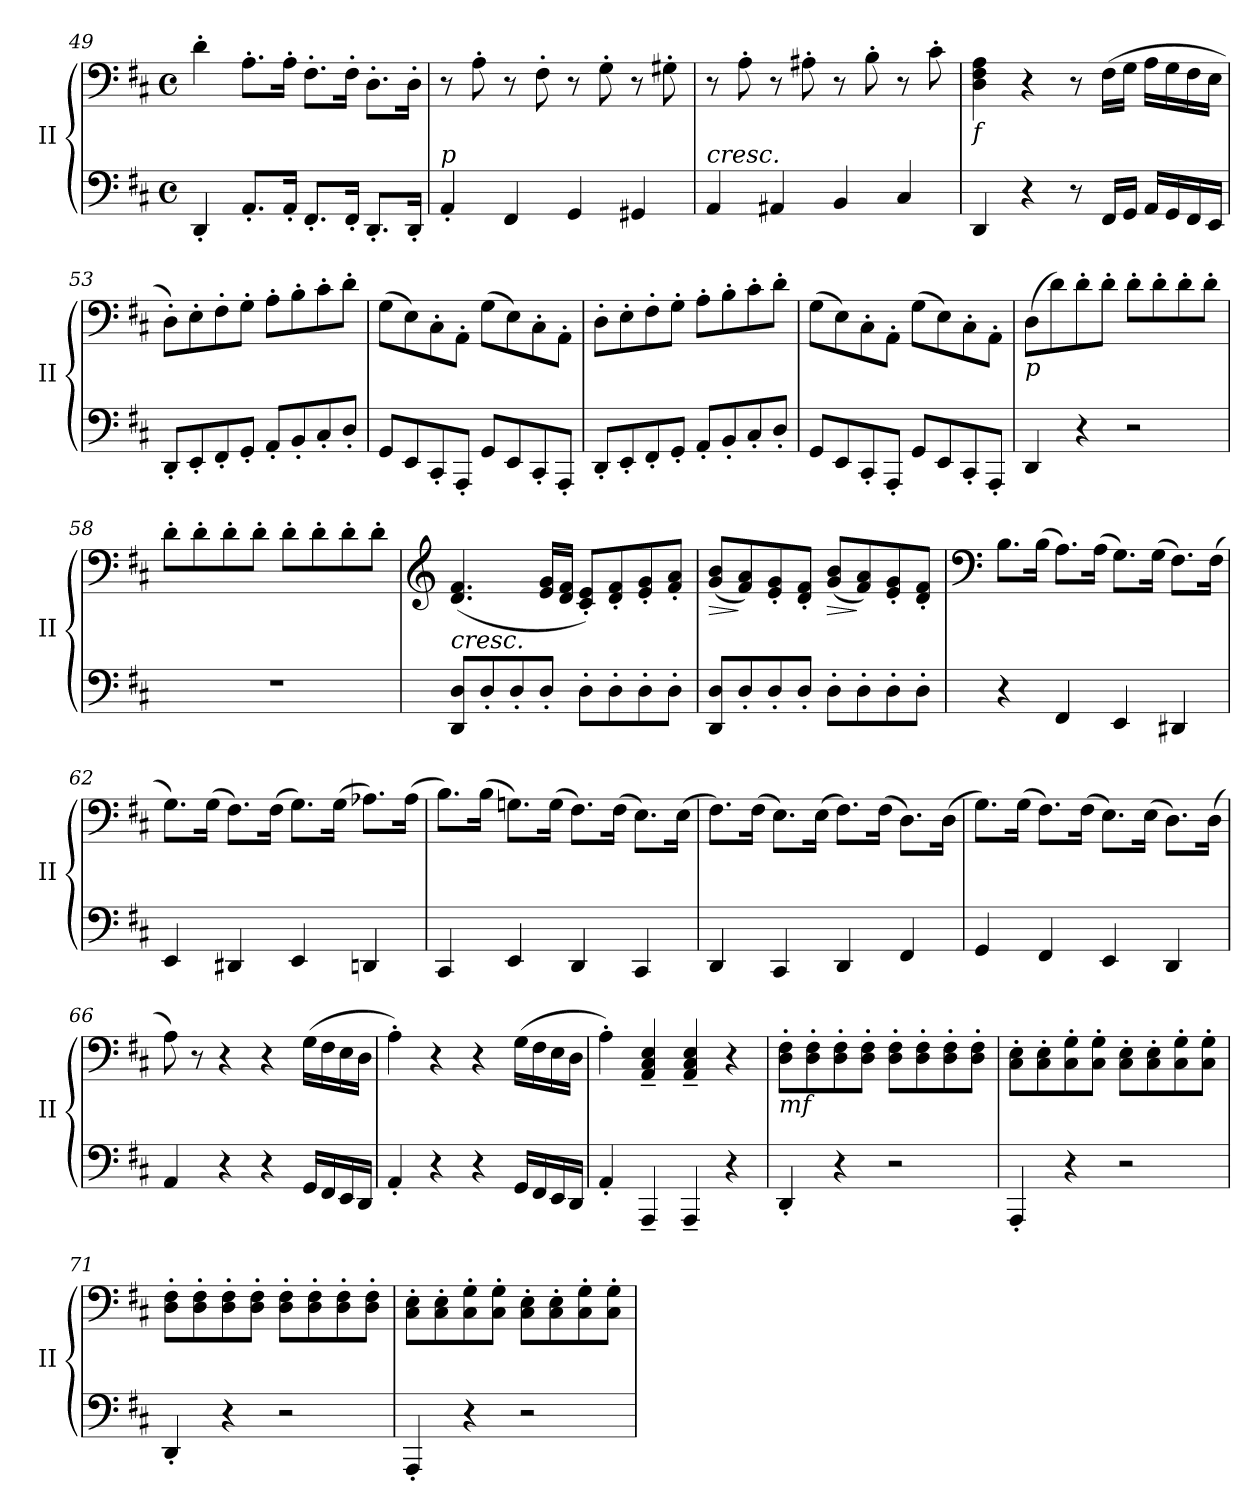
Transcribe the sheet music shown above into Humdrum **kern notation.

**kern	**kern	**dynam
*part1	*part1	*part1
*staff2	*staff1	*staff1/2
*I"II	*	*
*I'II	*	*
*clefF4	*clefF4	*
*k[f#c#]	*k[f#c#]	*
*M4/4	*M4/4	*
*met(c)	*met(c)	*
=49	=49	=49
4DD'/	4d'\	.
8.AA'/L	8.A'\L	.
16AA'/Jk	16A'\Jk	.
8.FF#'/L	8.F#'\L	.
16FF#'/Jk	16F#'\Jk	.
8.DD'/L	8.D'\L	.
16DD'/Jk	16D'\Jk	.
=50	=50	=50
!LO:TX:a:i:t=p	!	!
4AA'/	8r	.
.	8A'\	.
4FF#/	8r	.
.	8F#'\	.
4GG/	8r	.
.	8G'\	.
4GG#X/	8r	.
.	8G#X'\	.
=51	=51	=51
!LO:TX:a:i:t=cresc.	!	!
4AA/	8r	.
.	8A'\	.
4AA#X/	8r	.
.	8A#X'\	.
4BB/	8r	.
.	8B'\	.
4C#/	8r	.
.	8c#'\	.
!!LO:LB:g=z
=52	=52	=52
!	!LO:TX:b:i:t=f	!
4DD/	4D\ 4F#\ 4A\	.
4r	4r	.
8r	8r	.
16FF#/LL	(>16F#\LL	.
16GG/JJ	16G\JJ	.
16AA/LL	16A\LL	.
16GG/	16G\	.
16FF#/	16F#\	.
16EE/JJ	16E\JJ	.
=53	=53	=53
8DD'/L	8D'\L)	.
8EE'/	8E'\	.
8FF#'/	8F#'\	.
8GG'/J	8G'\J	.
8AA'/L	8A'\L	.
8BB'/	8B'\	.
8C#'/	8c#'\	.
8D'/J	8d'\J	.
=54	=54	=54
8GG/L	(>8G\L	.
8EE/	8E\)	.
8CC#'/	8C#'\	.
8AAA'/J	8AA'\J	.
8GG/L	(>8G\L	.
8EE/	8E\)	.
8CC#'/	8C#'\	.
8AAA'/J	8AA'\J	.
=55	=55	=55
8DD'/L	8D'\L	.
8EE'/	8E'\	.
8FF#'/	8F#'\	.
8GG'/J	8G'\J	.
8AA'/L	8A'\L	.
8BB'/	8B'\	.
8C#'/	8c#'\	.
8D'/J	8d'\J	.
!!LO:LB:g=z
=56	=56	=56
8GG/L	(>8G\L	.
8EE/	8E\)	.
8CC#'/	8C#'\	.
8AAA'/J	8AA'\J	.
8GG/L	(>8G\L	.
8EE/	8E\)	.
8CC#'/	8C#'\	.
8AAA'/J	8AA'\J	.
=57	=57	=57
!	!LO:TX:b:i:t=p	!
4DD/	(>8D\L	.
.	8d\)	.
4r	8d'\	.
.	8d'\J	.
2r	8d'\L	.
.	8d'\	.
.	8d'\	.
.	8d'\J	.
=58	=58	=58
1r	8d'\L	.
.	8d'\	.
.	8d'\	.
.	8d'\J	.
.	8d'\L	.
.	8d'\	.
.	8d'\	.
.	8d'\J	.
=59	=59	=59
*	*clefG2	*
!	!LO:TX:b:i:t=cresc.	!
8DD/ 8D/L	(<4.d/ 4.f#/	.
8D'/	.	.
8D'/	.	.
8D'/J	16e/ 16g/LL	.
.	16d/ 16f#/JJ	.
8D'\L	8c#/' 8e/'L)	.
8D'\	8d/' 8f#/'	.
8D'\	8e/' 8g/'	.
8D'\J	8f#/' 8a/'J	.
!!LO:LB:g=z
=60	=60	=60
!	!	!LO:HP:b
8DD/ 8D/L	(<8g/ 8b/L	>
8D'/	8f#/ 8a/)	]
8D'/	8e/' 8g/'	.
8D'/J	8d/' 8f#/'J	.
!	!	!LO:HP:b
8D'\L	(<8g/ 8b/L	>
8D'\	8f#/ 8a/)	]
8D'\	8e/' 8g/'	.
8D'\J	8d/' 8f#/'J	.
=61	=61	=61
*	*clefF4	*
4r	8.B\L	.
.	(>16B\Jk	.
4FF#/	8.A\L)	.
.	(>16A\Jk	.
4EE/	8.G\L)	.
.	(>16G\Jk	.
4DD#X/	8.F#\L)	.
.	(>16F#\Jk	.
=62	=62	=62
4EE/	8.G\L)	.
.	(>16G\Jk	.
4DD#X/	8.F#\L)	.
.	(>16F#\Jk	.
4EE/	8.G\L)	.
.	(>16G\Jk	.
4DDn/	8.A-X\L)	.
.	(>16A-\Jk	.
=63	=63	=63
4CC#/	8.B\L)	.
.	(>16B\Jk	.
4EE/	8.Gn\L)	.
.	(>16G\Jk	.
4DD/	8.F#\L)	.
.	(>16F#\Jk	.
4CC#/	8.E\L)	.
.	(>16E\Jk	.
!!LO:LB:g=z
=64	=64	=64
4DD/	8.F#\L)	.
.	(>16F#\Jk	.
4CC#/	8.E\L)	.
.	(>16E\Jk	.
4DD/	8.F#\L)	.
.	(>16F#\Jk	.
4FF#/	8.D\L)	.
.	(>16D\Jk	.
=65	=65	=65
4GG/	8.G\L)	.
.	(>16G\Jk	.
4FF#/	8.F#\L)	.
.	(>16F#\Jk	.
4EE/	8.E\L)	.
.	(>16E\Jk	.
4DD/	8.D\L)	.
.	(>16D\Jk	.
=66	=66	=66
4AA/	8A\)	.
.	8r	.
4r	4r	.
4r	4r	.
16GG/LL	(>16G\LL	.
16FF#/	16F#\	.
16EE/	16E\	.
16DD/JJ	16D\JJ	.
=67	=67	=67
4AA'/	4A'\)	.
4r	4r	.
4r	4r	.
16GG/LL	(>16G\LL	.
16FF#/	16F#\	.
16EE/	16E\	.
16DD/JJ	16D\JJ	.
=68	=68	=68
4AA'/	4A'\)	.
4AAA~/	4AA/~ 4C#/~ 4E/~	.
4AAA~/	4AA/~ 4C#/~ 4E/~	.
4r	4r	.
!!LO:LB:g=z
=69	=69	=69
!	!LO:TX:b:i:t=mf	!
4DD'/	8D\' 8F#\'L	.
.	8D\' 8F#\'	.
4r	8D\' 8F#\'	.
.	8D\' 8F#\'J	.
2r	8D\' 8F#\'L	.
.	8D\' 8F#\'	.
.	8D\' 8F#\'	.
.	8D\' 8F#\'J	.
=70	=70	=70
4AAA'/	8C#\' 8E\'L	.
.	8C#\' 8E\'	.
4r	8C#\' 8G\'	.
.	8C#\' 8G\'J	.
2r	8C#\' 8E\'L	.
.	8C#\' 8E\'	.
.	8C#\' 8G\'	.
.	8C#\' 8G\'J	.
=71	=71	=71
4DD'/	8D\' 8F#\'L	.
.	8D\' 8F#\'	.
4r	8D\' 8F#\'	.
.	8D\' 8F#\'J	.
2r	8D\' 8F#\'L	.
.	8D\' 8F#\'	.
.	8D\' 8F#\'	.
.	8D\' 8F#\'J	.
=72	=72	=72
4AAA'/	8C#\' 8E\'L	.
.	8C#\' 8E\'	.
4r	8C#\' 8G\'	.
.	8C#\' 8G\'J	.
2r	8C#\' 8E\'L	.
.	8C#\' 8E\'	.
.	8C#\' 8G\'	.
.	8C#\' 8G\'J	.
=	=	=
*-	*-	*-
